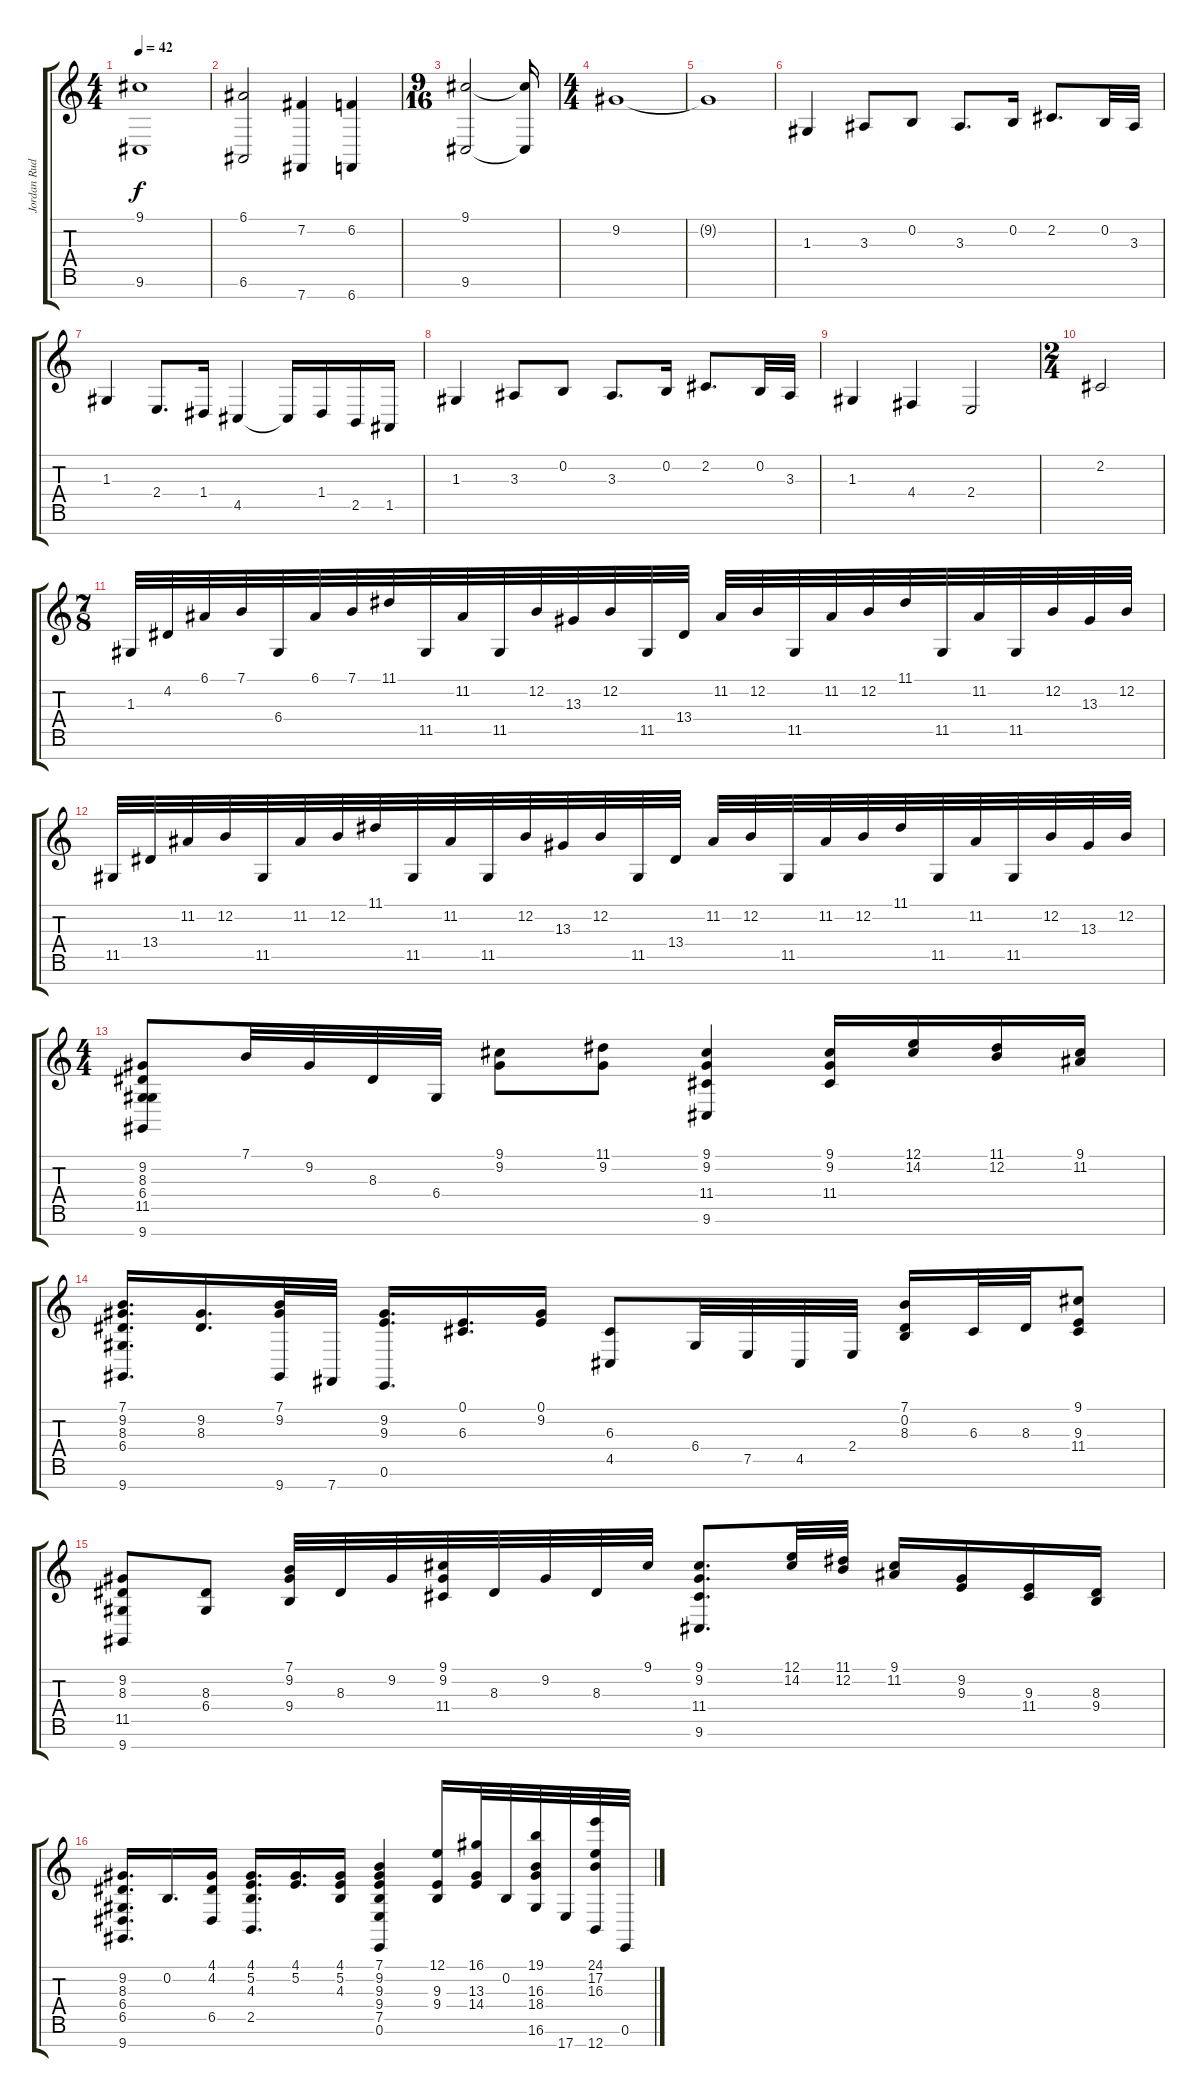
\track ("Jordan Rudess" "Jordan Rud") {instrument stringensemble1}
\staff {score tabs}
\tuning (E4 B3 G3 D3 A2 E2 B1) {hide}
\ts (4 4)
\tempo 42
\clef g2
\ks c
(9.1 9.6).1{dy f} |
(6.1 6.6).2 (7.2 7.7).4 (6.2 6.7).4 |
\ts (9 16)
(9.1 9.6).2 (9.1{t} 9.6{t}).16 |
\ts (4 4)
9.2.1 |
9.2{t}.1 |
1.3.4{volume 10} 3.3.8 0.2.8 3.3.8{d} 0.2.16 2.2.8{d} 0.2.32 3.3.32 |
1.3.4 2.4.8{d} 1.4.16 4.5.4 4.5{t}.16 1.4.16 2.5.16 1.5.16 |
1.3.4 3.3.8 0.2.8 3.3.8{d} 0.2.16 2.2.8{d} 0.2.32 3.3.32 |
1.3.4 4.4.4 2.4.2 |
\ts (2 4)
2.2.2 |
\ts (7 8)
1.3.32{volume 9 instrument acousticgrandpiano} 4.2.32 6.1.32 7.1.32 6.4.32 6.1.32 7.1.32 11.1.32 11.5.32 11.2.32 11.5.32 12.2.32 13.3.32 12.2.32 11.5.32 13.4.32 11.2.32 12.2.32 11.5.32 11.2.32 12.2.32 11.1.32 11.5.32 11.2.32 11.5.32 12.2.32 13.3.32 12.2.32 |
11.5.32 13.4.32 11.2.32 12.2.32 11.5.32 11.2.32 12.2.32 11.1.32 11.5.32 11.2.32 11.5.32 12.2.32 13.3.32 12.2.32 11.5.32 13.4.32 11.2.32 12.2.32 11.5.32 11.2.32 12.2.32 11.1.32 11.5.32 11.2.32 11.5.32 12.2.32 13.3.32 12.2.32 |
\ts (4 4)
(9.2 8.3 6.4 11.5 9.7).8 7.1.32 9.2.32 8.3.32 6.4.32 (9.1 9.2).8 (11.1 9.2).8 (9.1 9.2 11.4 9.6).4 (9.1 9.2 11.4).16 (12.1 14.2).16 (11.1 12.2).16 (9.1 11.2).16 |
(7.1 9.2 8.3 6.4 9.7).16{d} (9.2 8.3).16{d} (7.1 9.2 9.7).32 7.7.32 (9.2 9.3 0.6).16{d} (0.1 6.3).16{d} (0.1 9.2).16 (6.3 4.5).8 6.4.32 7.5.32 4.5.32 2.4.32 (7.1 0.2 8.3).16 6.3.32 8.3.32 (9.1 9.3 11.4).8 |
(9.2 8.3 11.5 9.7).8 (8.3 6.4).8 (7.1 9.2 9.4).32 8.3.32 9.2.32 (9.1 9.2 11.4).32 8.3.32 9.2.32 8.3.32 9.1.32 (9.1 9.2 11.4 9.6).8{d} (12.1 14.2).32 (11.1 12.2).32 (9.1 11.2).16 (9.2 9.3).16 (9.3 11.4).16 (8.3 9.4).16 |
(9.2 8.3 6.4 6.5 9.7).16{d} 0.2.16{d} (4.1 4.2 6.5).16 (4.1 5.2 4.3 2.5).16{d} (4.1 5.2).16{d} (4.1 5.2 4.3).16 (7.1 9.2 9.3 9.4 7.5 0.6).4 (12.1 9.3 9.4).16 (16.1 13.3 14.4).32 0.2.32 (19.1 16.3 18.4 16.6).32 17.7.32 (24.1 17.2 16.3 12.7).32 0.6.32
